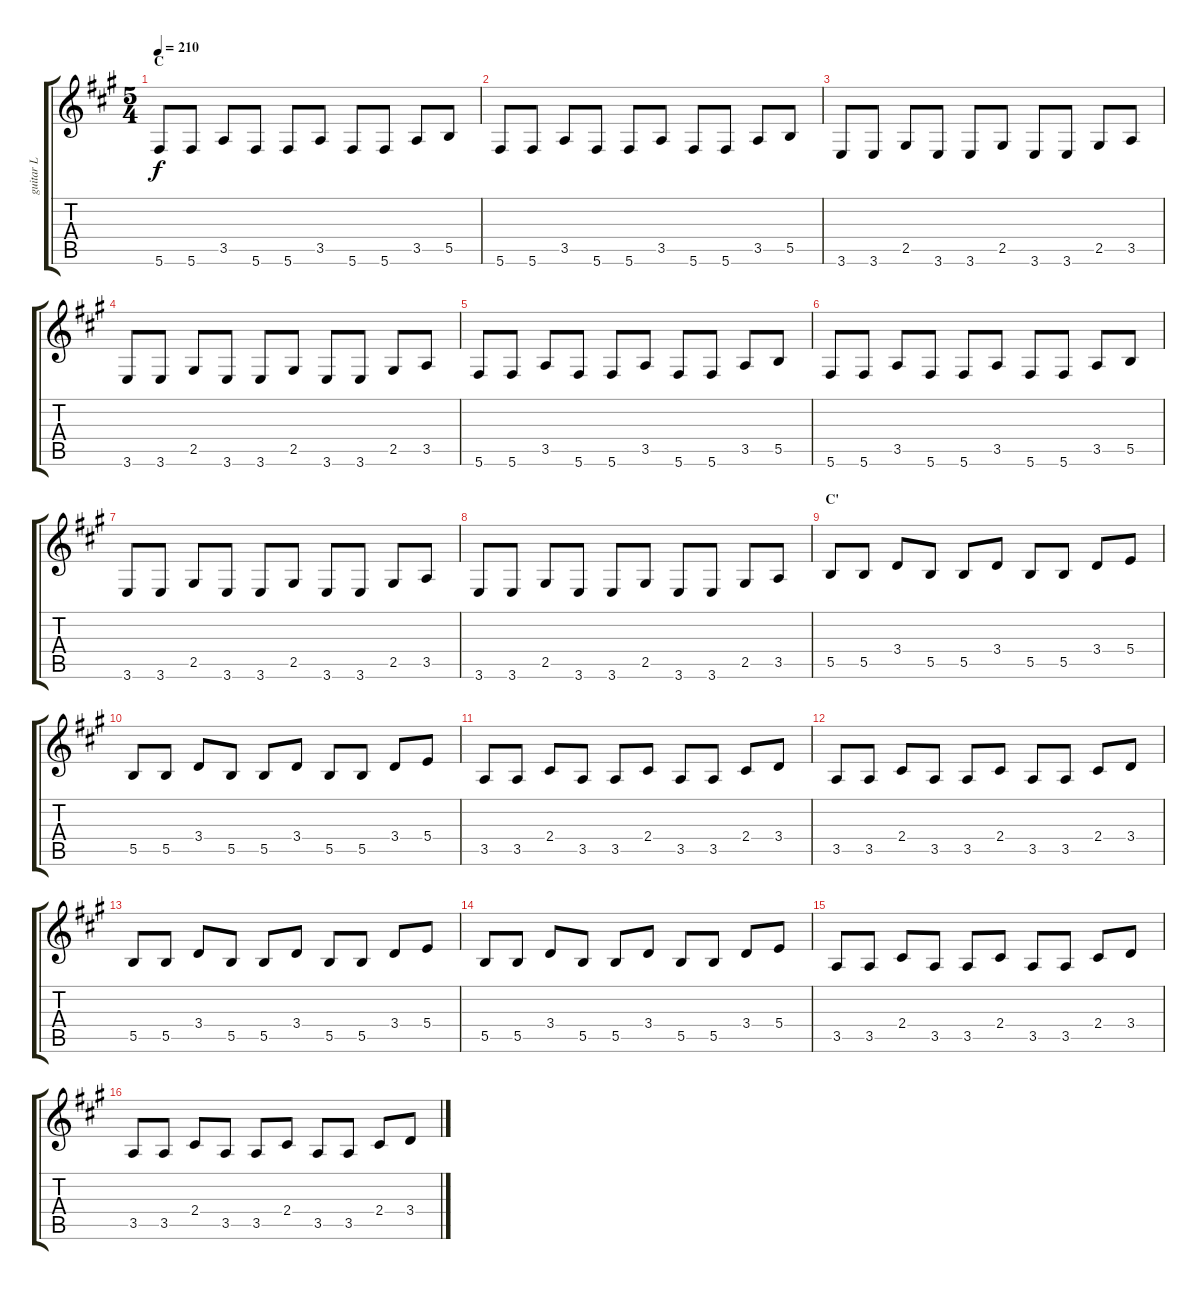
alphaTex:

\track ("guitar L" "guitar L") {instrument distortionguitar}
\staff {score tabs}
\tuning (Db4 Ab3 E3 B2 Gb2 Db2) {hide}
\ts (5 4)
\section ("" "C")
\tempo 210
\clef g2
\ks a
5.6.8{dy f} 5.6.8 3.5.8 5.6.8 5.6.8 3.5.8 5.6.8 5.6.8 3.5.8 5.5.8 |
5.6.8 5.6.8 3.5.8 5.6.8 5.6.8 3.5.8 5.6.8 5.6.8 3.5.8 5.5.8 |
3.6.8 3.6.8 2.5.8 3.6.8 3.6.8 2.5.8 3.6.8 3.6.8 2.5.8 3.5.8 |
3.6.8 3.6.8 2.5.8 3.6.8 3.6.8 2.5.8 3.6.8 3.6.8 2.5.8 3.5.8 |
5.6.8 5.6.8 3.5.8 5.6.8 5.6.8 3.5.8 5.6.8 5.6.8 3.5.8 5.5.8 |
5.6.8 5.6.8 3.5.8 5.6.8 5.6.8 3.5.8 5.6.8 5.6.8 3.5.8 5.5.8 |
3.6.8 3.6.8 2.5.8 3.6.8 3.6.8 2.5.8 3.6.8 3.6.8 2.5.8 3.5.8 |
3.6.8 3.6.8 2.5.8 3.6.8 3.6.8 2.5.8 3.6.8 3.6.8 2.5.8 3.5.8 |
\section ("" "C'")
5.5.8 5.5.8 3.4.8 5.5.8 5.5.8 3.4.8 5.5.8 5.5.8 3.4.8 5.4.8 |
5.5.8 5.5.8 3.4.8 5.5.8 5.5.8 3.4.8 5.5.8 5.5.8 3.4.8 5.4.8 |
3.5.8 3.5.8 2.4.8 3.5.8 3.5.8 2.4.8 3.5.8 3.5.8 2.4.8 3.4.8 |
3.5.8 3.5.8 2.4.8 3.5.8 3.5.8 2.4.8 3.5.8 3.5.8 2.4.8 3.4.8 |
5.5.8 5.5.8 3.4.8 5.5.8 5.5.8 3.4.8 5.5.8 5.5.8 3.4.8 5.4.8 |
5.5.8 5.5.8 3.4.8 5.5.8 5.5.8 3.4.8 5.5.8 5.5.8 3.4.8 5.4.8 |
3.5.8 3.5.8 2.4.8 3.5.8 3.5.8 2.4.8 3.5.8 3.5.8 2.4.8 3.4.8 |
3.5.8 3.5.8 2.4.8 3.5.8 3.5.8 2.4.8 3.5.8 3.5.8 2.4.8 3.4.8
